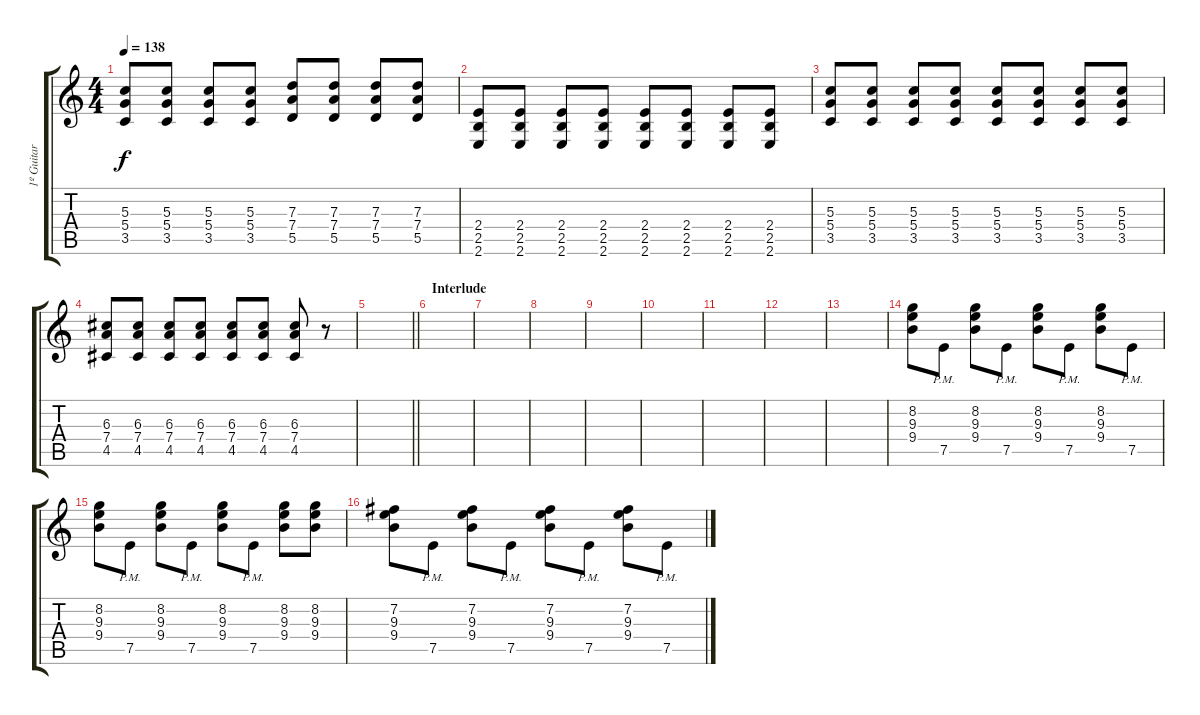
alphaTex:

\track ("1º Guitar" "1º Guitar") {instrument distortionguitar}
\staff {score tabs}
\tuning (E4 B3 G3 D3 A2 D2) {hide}
\ts (4 4)
\tempo 138
\clef g2
\ks c
(5.3 5.4 3.5).8{dy f} (5.3 5.4 3.5).8 (5.3 5.4 3.5).8 (5.3 5.4 3.5).8 (7.3 7.4 5.5).8 (7.3 7.4 5.5).8 (7.3 7.4 5.5).8 (7.3 7.4 5.5).8 |
(2.4 2.5 2.6).8 (2.4 2.5 2.6).8 (2.4 2.5 2.6).8 (2.4 2.5 2.6).8 (2.4 2.5 2.6).8 (2.4 2.5 2.6).8 (2.4 2.5 2.6).8 (2.4 2.5 2.6).8 |
(5.3 5.4 3.5).8 (5.3 5.4 3.5).8 (5.3 5.4 3.5).8 (5.3 5.4 3.5).8 (5.3 5.4 3.5).8 (5.3 5.4 3.5).8 (5.3 5.4 3.5).8 (5.3 5.4 3.5).8 |
(6.3 7.4 4.5).8 (6.3 7.4 4.5).8 (6.3 7.4 4.5).8 (6.3 7.4 4.5).8 (6.3 7.4 4.5).8 (6.3 7.4 4.5).8 (6.3 7.4 4.5).8 r.8 |
\barLineRight lightlight
|
\section ("" "Interlude")
|
|
|
|
|
|
|
|
(8.2 9.3 9.4).8 7.5{pm}.8 (8.2 9.3 9.4).8 7.5{pm}.8 (8.2 9.3 9.4).8 7.5{pm}.8 (8.2 9.3 9.4).8 7.5{pm}.8 |
(8.2 9.3 9.4).8 7.5{pm}.8 (8.2 9.3 9.4).8 7.5{pm}.8 (8.2 9.3 9.4).8 7.5{pm}.8 (8.2 9.3 9.4).8 (8.2 9.3 9.4).8 |
(7.2 9.3 9.4).8 7.5{pm}.8 (7.2 9.3 9.4).8 7.5{pm}.8 (7.2 9.3 9.4).8 7.5{pm}.8 (7.2 9.3 9.4).8 7.5{pm}.8
